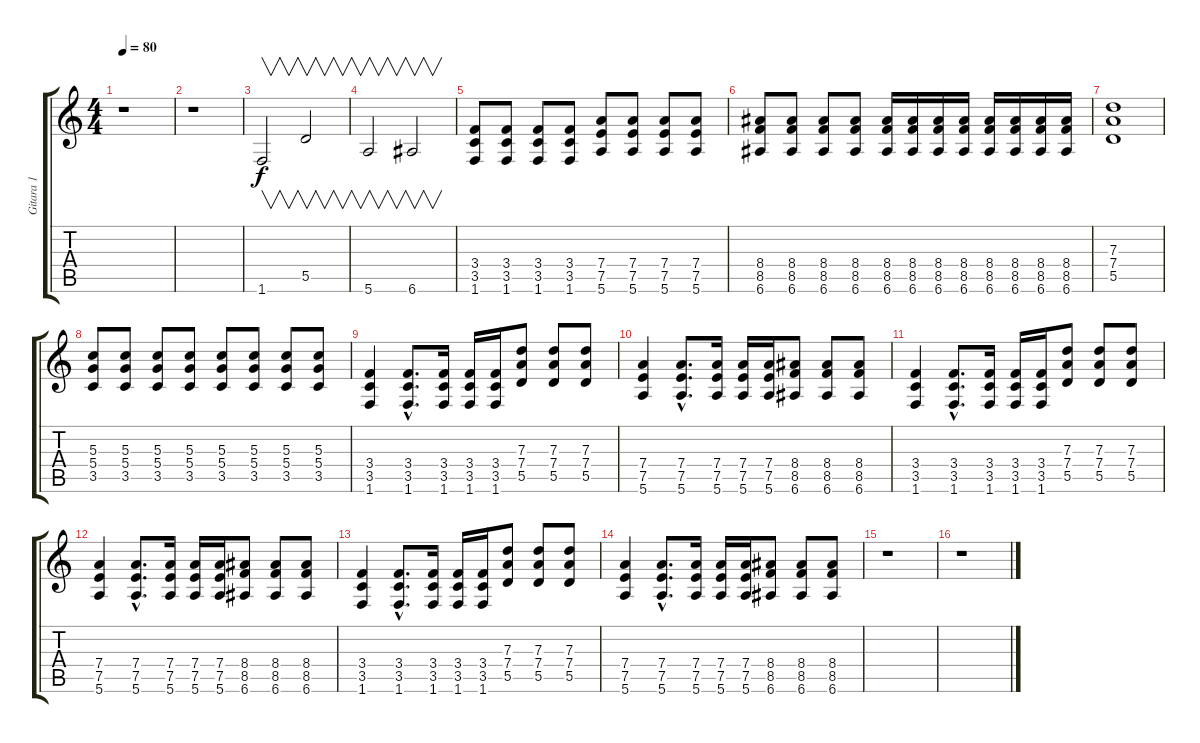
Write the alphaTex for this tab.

\track ("Gitara 1" "Gitara 1") {instrument electricguitarclean}
\staff {score tabs}
\tuning (E4 B3 G3 D3 A2 E2) {hide}
\ts (4 4)
\tempo 80
\clef g2
\ks c
r.1{dy f} |
r.1 |
1.6.2{v} 5.5.2{v} |
5.6.2{v} 6.6.2{v} |
(3.4 3.5 1.6).8 (3.4 3.5 1.6).8 (3.4 3.5 1.6).8 (3.4 3.5 1.6).8 (7.4 7.5 5.6).8 (7.4 7.5 5.6).8 (7.4 7.5 5.6).8 (7.4 7.5 5.6).8 |
(8.4 8.5 6.6).8 (8.4 8.5 6.6).8 (8.4 8.5 6.6).8 (8.4 8.5 6.6).8 (8.4 8.5 6.6).16 (8.4 8.5 6.6).16 (8.4 8.5 6.6).16 (8.4 8.5 6.6).16 (8.4 8.5 6.6).16 (8.4 8.5 6.6).16 (8.4 8.5 6.6).16 (8.4 8.5 6.6).16 |
(7.3 7.4 5.5).1 |
(5.3 5.4 3.5).8 (5.3 5.4 3.5).8 (5.3 5.4 3.5).8 (5.3 5.4 3.5).8 (5.3 5.4 3.5).8 (5.3 5.4 3.5).8 (5.3 5.4 3.5).8 (5.3 5.4 3.5).8 |
(3.4 3.5 1.6).4 (3.4{hac} 3.5{hac} 1.6{hac}).8{d} (3.4 3.5 1.6).16 (3.4 3.5 1.6).16 (3.4 3.5 1.6).16 (7.3 7.4 5.5).8 (7.3 7.4 5.5).8 (7.3 7.4 5.5).8 |
(7.4 7.5 5.6).4 (7.4{hac} 7.5{hac} 5.6{hac}).8{d} (7.4 7.5 5.6).16 (7.4 7.5 5.6).16 (7.4 7.5 5.6).16 (8.4 8.5 6.6).8 (8.4 8.5 6.6).8 (8.4 8.5 6.6).8 |
(3.4 3.5 1.6).4 (3.4{hac} 3.5{hac} 1.6{hac}).8{d} (3.4 3.5 1.6).16 (3.4 3.5 1.6).16 (3.4 3.5 1.6).16 (7.3 7.4 5.5).8 (7.3 7.4 5.5).8 (7.3 7.4 5.5).8 |
(7.4 7.5 5.6).4 (7.4{hac} 7.5{hac} 5.6{hac}).8{d} (7.4 7.5 5.6).16 (7.4 7.5 5.6).16 (7.4 7.5 5.6).16 (8.4 8.5 6.6).8 (8.4 8.5 6.6).8 (8.4 8.5 6.6).8 |
(3.4 3.5 1.6).4 (3.4{hac} 3.5{hac} 1.6{hac}).8{d} (3.4 3.5 1.6).16 (3.4 3.5 1.6).16 (3.4 3.5 1.6).16 (7.3 7.4 5.5).8 (7.3 7.4 5.5).8 (7.3 7.4 5.5).8 |
(7.4 7.5 5.6).4 (7.4{hac} 7.5{hac} 5.6{hac}).8{d} (7.4 7.5 5.6).16 (7.4 7.5 5.6).16 (7.4 7.5 5.6).16 (8.4 8.5 6.6).8 (8.4 8.5 6.6).8 (8.4 8.5 6.6).8 |
r.1 |
r.1
